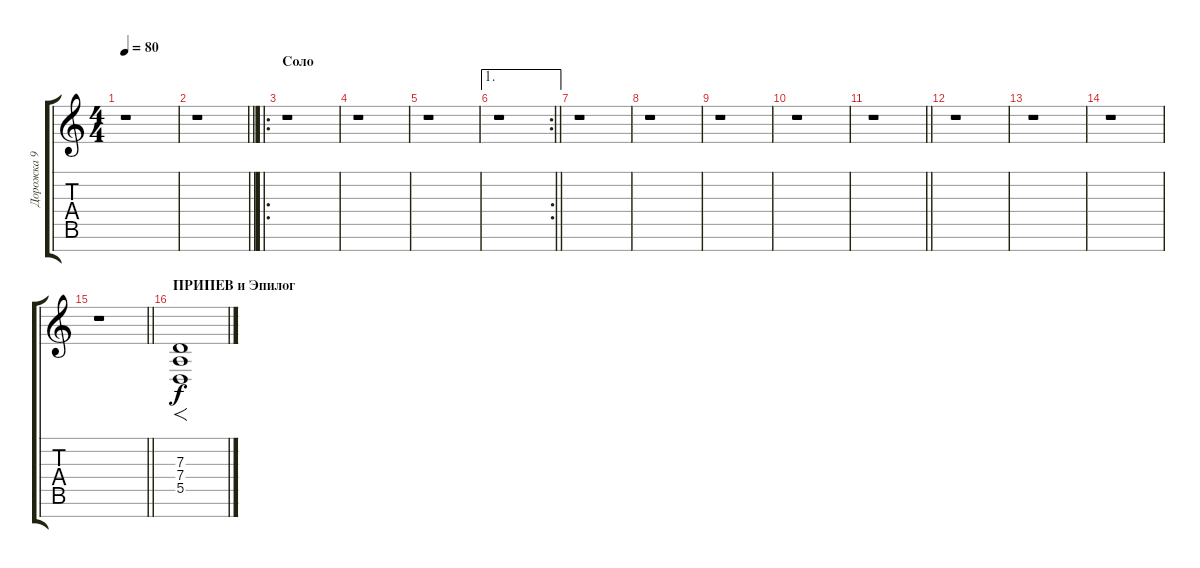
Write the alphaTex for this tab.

\track ("Дорожка 9" "Дорожка 9") {instrument choiraahs}
\staff {score tabs}
\tuning (E4 B3 G3 D3 A2 E2 B1) {hide}
\ts (4 4)
\tempo 80
\clef g2
\ks c
r.1{dy f} |
\barLineRight lightlight
r.1 |
\ro
\section ("" "Соло")
r.1 |
r.1 |
r.1 |
\ae 1
\rc 2
\barLineRight lightlight
r.1 |
r.1 |
r.1 |
r.1 |
r.1 |
\barLineRight lightlight
r.1 |
r.1 |
r.1 |
r.1 |
\barLineRight lightlight
r.1 |
\section ("" "ПРИПЕВ и Эпилог")
(7.3 7.4 5.5).1{f}
